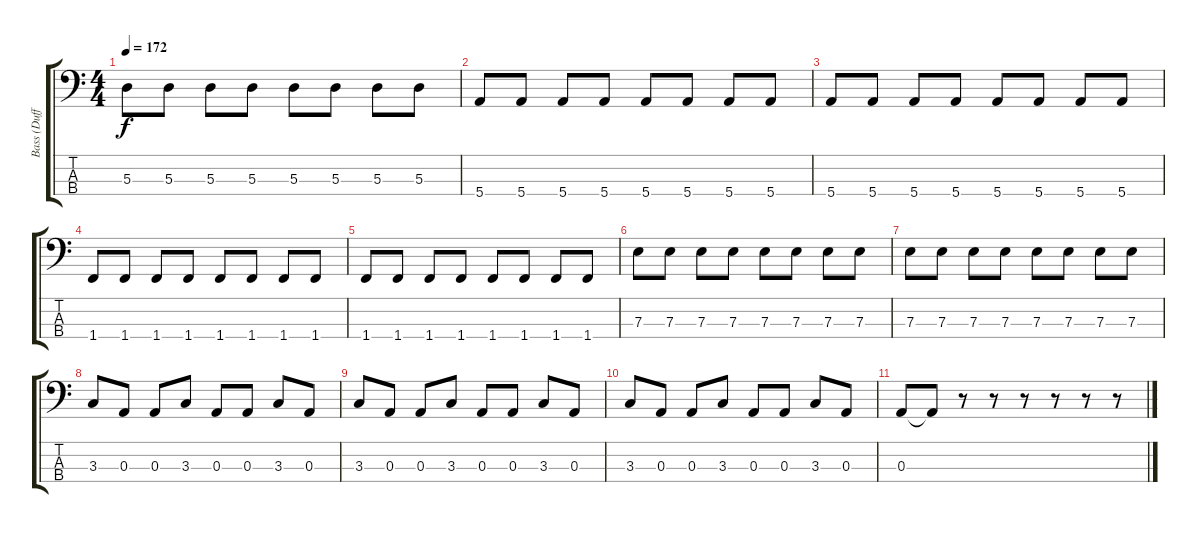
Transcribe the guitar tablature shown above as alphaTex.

\track ("Bass (Duff)" "Bass (Duff") {instrument electricbasspick}
\staff {score tabs}
\tuning (G2 D2 A1 E1) {hide}
\ts (4 4)
\tempo 172
\clef f4
\ks c
5.3.8{dy f} 5.3.8 5.3.8 5.3.8 5.3.8 5.3.8 5.3.8 5.3.8 |
5.4.8 5.4.8 5.4.8 5.4.8 5.4.8 5.4.8 5.4.8 5.4.8 |
5.4.8 5.4.8 5.4.8 5.4.8 5.4.8 5.4.8 5.4.8 5.4.8 |
1.4.8 1.4.8 1.4.8 1.4.8 1.4.8 1.4.8 1.4.8 1.4.8 |
1.4.8 1.4.8 1.4.8 1.4.8 1.4.8 1.4.8 1.4.8 1.4.8 |
7.3.8 7.3.8 7.3.8 7.3.8 7.3.8 7.3.8 7.3.8 7.3.8 |
7.3.8 7.3.8 7.3.8 7.3.8 7.3.8 7.3.8 7.3.8 7.3.8 |
3.3.8 0.3.8 0.3.8 3.3.8 0.3.8 0.3.8 3.3.8 0.3.8 |
3.3.8 0.3.8 0.3.8 3.3.8 0.3.8 0.3.8 3.3.8 0.3.8 |
3.3.8 0.3.8 0.3.8 3.3.8 0.3.8 0.3.8 3.3.8 0.3.8 |
0.3.8 0.3{t}.8 r.8 r.8 r.8 r.8 r.8 r.8
